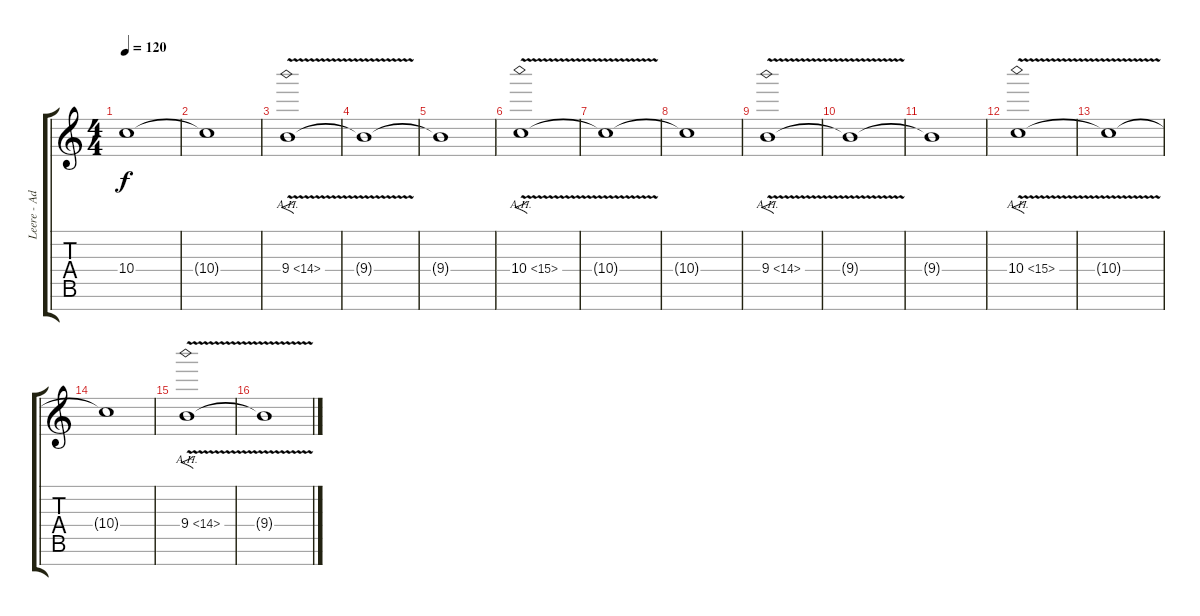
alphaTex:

\track ("Leere - Additional Guitar" "Leere - Ad") {instrument distortionguitar}
\staff {score tabs}
\tuning (E4 B3 G3 D3 A2 E2 B1) {hide}
\ts (4 4)
\tempo 120
\clef g2
\ks c
10.4{t}.1{dy f} |
10.4{t}.1 |
9.4{ah 5 v}.1{f} |
9.4{t}.1 |
9.4{t}.1 |
10.4{ah 5 v}.1{f} |
10.4{t}.1 |
10.4{t}.1 |
9.4{ah 5 v}.1{f} |
9.4{t}.1 |
9.4{t}.1 |
10.4{ah 5 v}.1{f} |
10.4{t}.1 |
10.4{t}.1 |
9.4{ah 5 v}.1{f} |
9.4{t}.1
